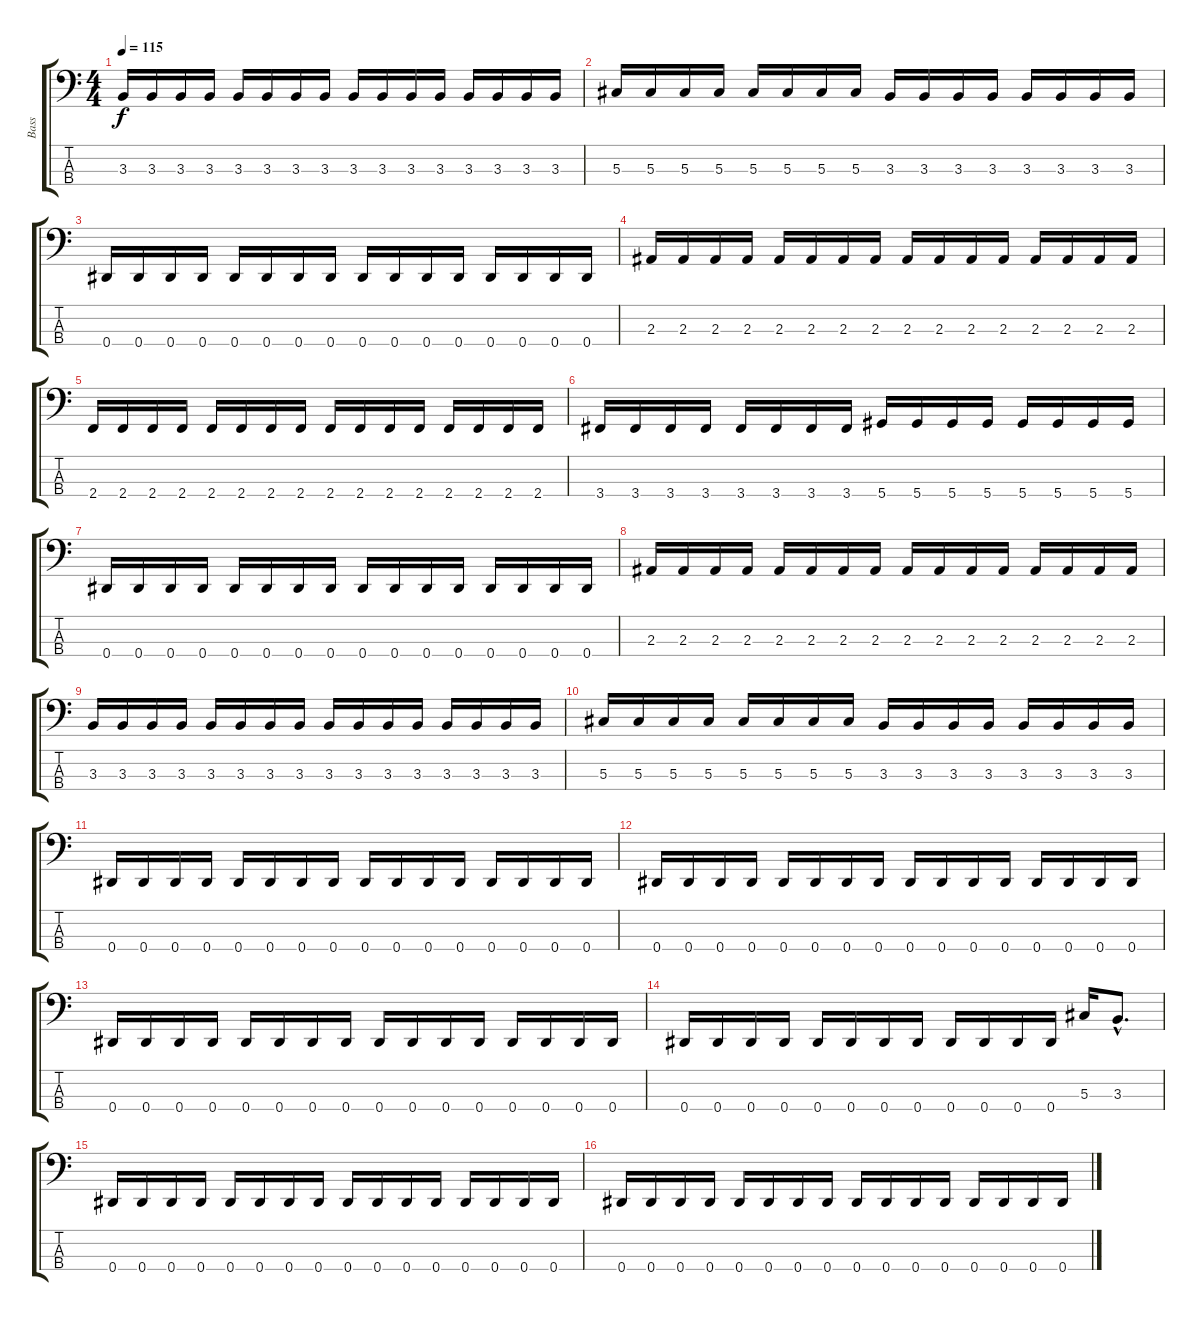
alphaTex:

\track ("Bass" "Bass") {instrument electricbasspick}
\staff {score tabs}
\tuning (Gb2 Db2 Ab1 Eb1) {hide}
\ts (4 4)
\tempo 115
\clef f4
\ks c
3.3.16{dy f} 3.3.16 3.3.16 3.3.16 3.3.16 3.3.16 3.3.16 3.3.16 3.3.16 3.3.16 3.3.16 3.3.16 3.3.16 3.3.16 3.3.16 3.3.16 |
5.3.16 5.3.16 5.3.16 5.3.16 5.3.16 5.3.16 5.3.16 5.3.16 3.3.16 3.3.16 3.3.16 3.3.16 3.3.16 3.3.16 3.3.16 3.3.16 |
0.4.16 0.4.16 0.4.16 0.4.16 0.4.16 0.4.16 0.4.16 0.4.16 0.4.16 0.4.16 0.4.16 0.4.16 0.4.16 0.4.16 0.4.16 0.4.16 |
2.3.16 2.3.16 2.3.16 2.3.16 2.3.16 2.3.16 2.3.16 2.3.16 2.3.16 2.3.16 2.3.16 2.3.16 2.3.16 2.3.16 2.3.16 2.3.16 |
2.4.16 2.4.16 2.4.16 2.4.16 2.4.16 2.4.16 2.4.16 2.4.16 2.4.16 2.4.16 2.4.16 2.4.16 2.4.16 2.4.16 2.4.16 2.4.16 |
3.4.16 3.4.16 3.4.16 3.4.16 3.4.16 3.4.16 3.4.16 3.4.16 5.4.16 5.4.16 5.4.16 5.4.16 5.4.16 5.4.16 5.4.16 5.4.16 |
0.4.16 0.4.16 0.4.16 0.4.16 0.4.16 0.4.16 0.4.16 0.4.16 0.4.16 0.4.16 0.4.16 0.4.16 0.4.16 0.4.16 0.4.16 0.4.16 |
2.3.16 2.3.16 2.3.16 2.3.16 2.3.16 2.3.16 2.3.16 2.3.16 2.3.16 2.3.16 2.3.16 2.3.16 2.3.16 2.3.16 2.3.16 2.3.16 |
3.3.16 3.3.16 3.3.16 3.3.16 3.3.16 3.3.16 3.3.16 3.3.16 3.3.16 3.3.16 3.3.16 3.3.16 3.3.16 3.3.16 3.3.16 3.3.16 |
5.3.16 5.3.16 5.3.16 5.3.16 5.3.16 5.3.16 5.3.16 5.3.16 3.3.16 3.3.16 3.3.16 3.3.16 3.3.16 3.3.16 3.3.16 3.3.16 |
0.4.16 0.4.16 0.4.16 0.4.16 0.4.16 0.4.16 0.4.16 0.4.16 0.4.16 0.4.16 0.4.16 0.4.16 0.4.16 0.4.16 0.4.16 0.4.16 |
0.4.16 0.4.16 0.4.16 0.4.16 0.4.16 0.4.16 0.4.16 0.4.16 0.4.16 0.4.16 0.4.16 0.4.16 0.4.16 0.4.16 0.4.16 0.4.16 |
0.4.16 0.4.16 0.4.16 0.4.16 0.4.16 0.4.16 0.4.16 0.4.16 0.4.16 0.4.16 0.4.16 0.4.16 0.4.16 0.4.16 0.4.16 0.4.16 |
0.4.16 0.4.16 0.4.16 0.4.16 0.4.16 0.4.16 0.4.16 0.4.16 0.4.16 0.4.16 0.4.16 0.4.16 5.3.16 3.3{hac}.8{d} |
0.4.16 0.4.16 0.4.16 0.4.16 0.4.16 0.4.16 0.4.16 0.4.16 0.4.16 0.4.16 0.4.16 0.4.16 0.4.16 0.4.16 0.4.16 0.4.16 |
0.4.16 0.4.16 0.4.16 0.4.16 0.4.16 0.4.16 0.4.16 0.4.16 0.4.16 0.4.16 0.4.16 0.4.16 0.4.16 0.4.16 0.4.16 0.4.16
